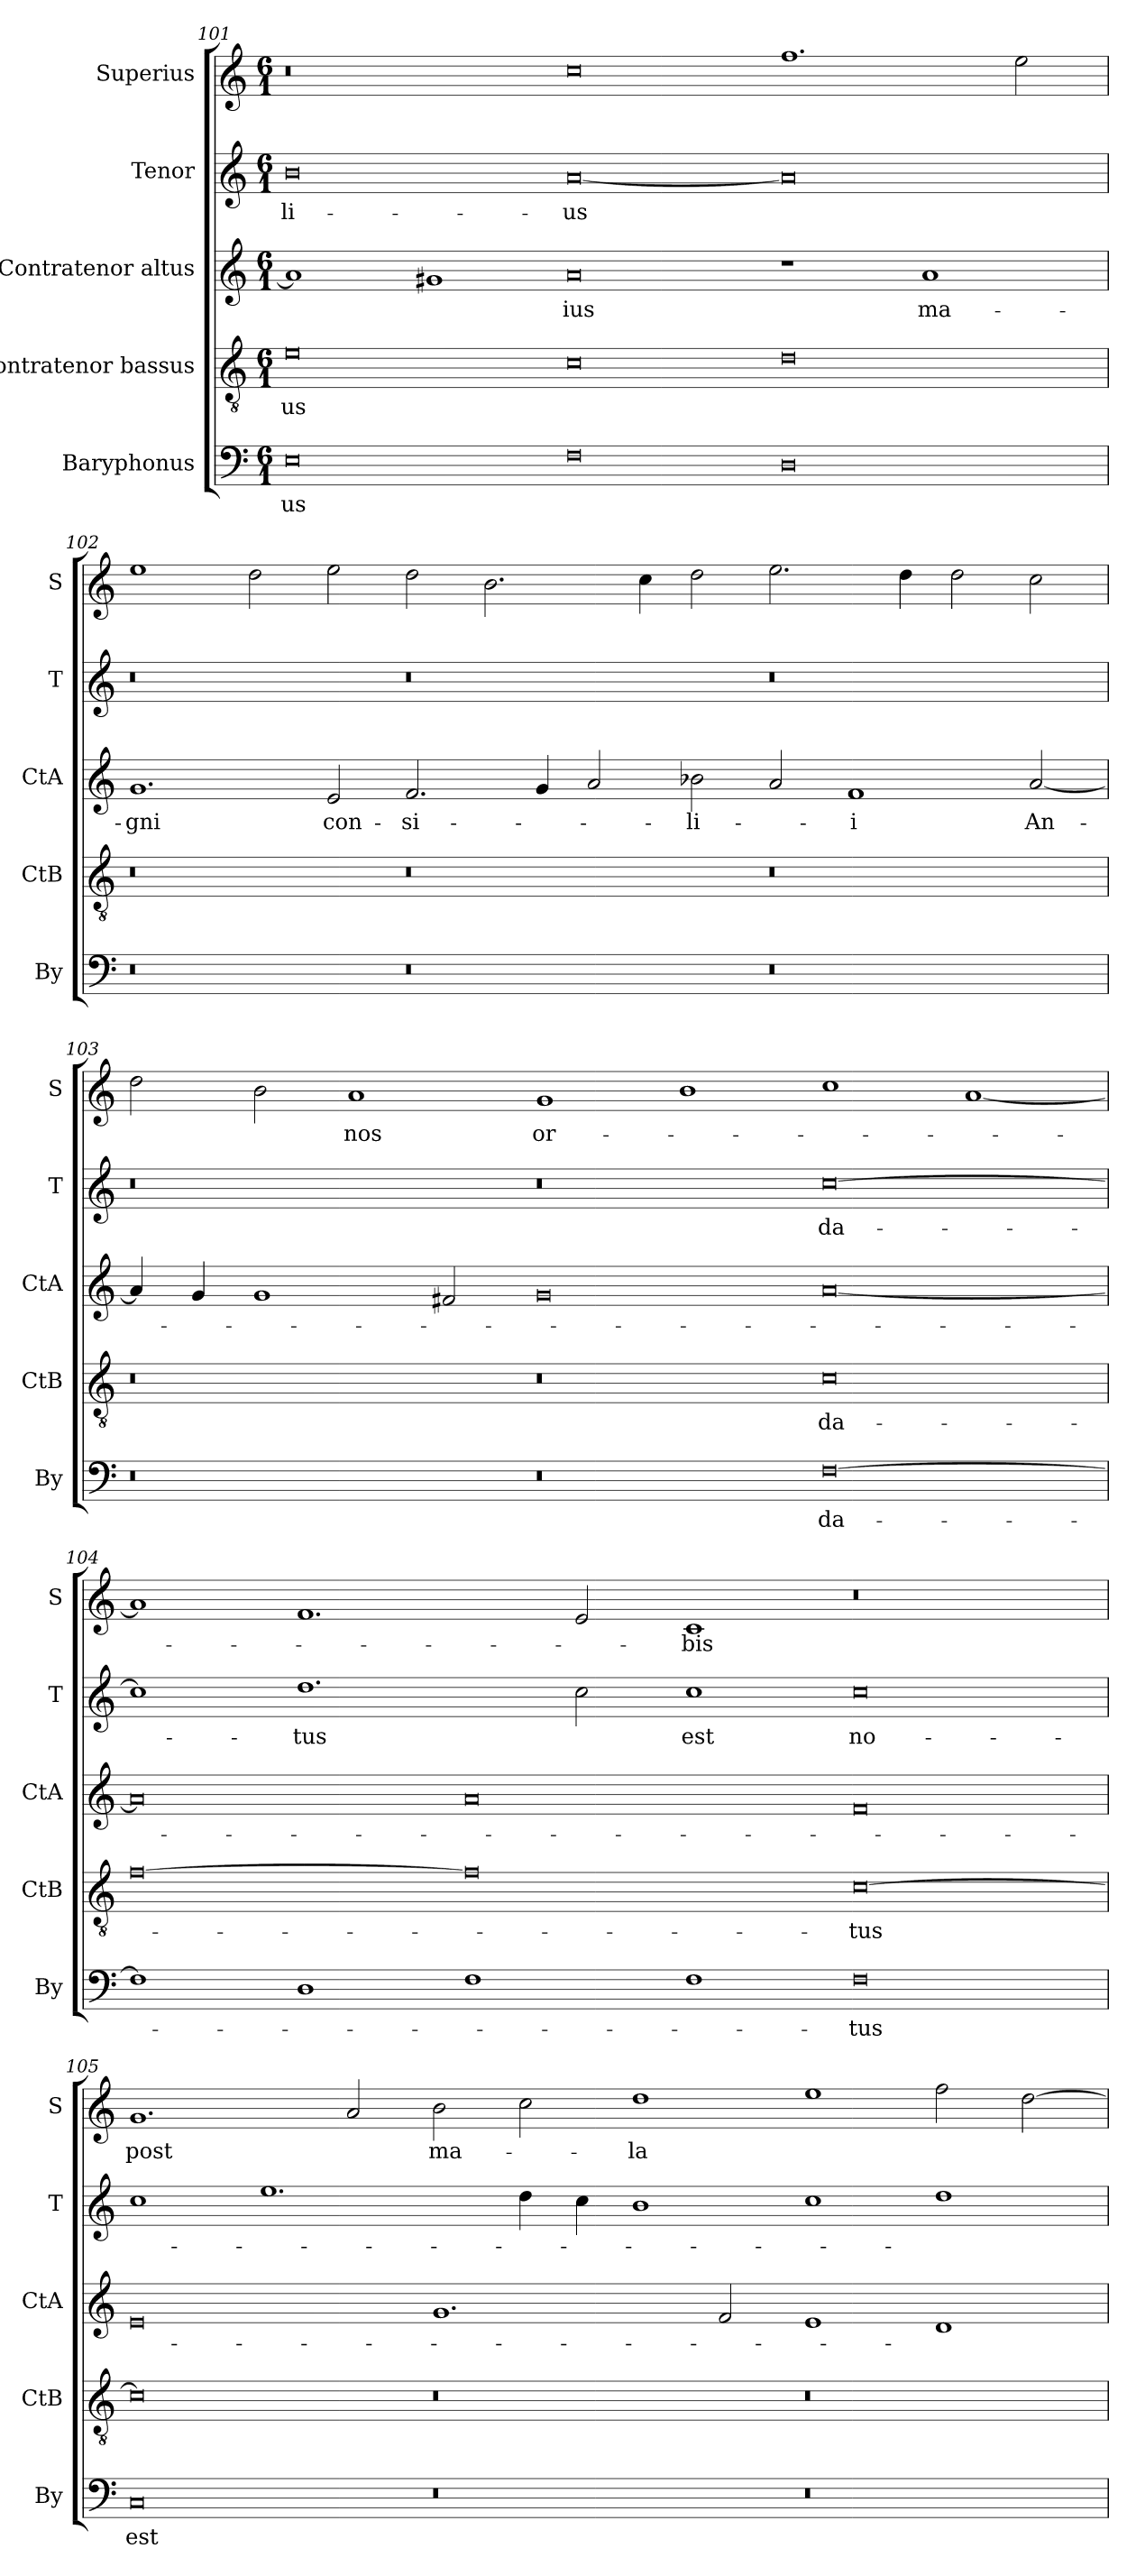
**kern	**text	**kern	**text	**kern	**text	**kern	**text	**kern	**text
*part5	*part5	*part4	*part4	*part3	*part3	*part2	*part2	*part1	*part1
*staff5	*staff5	*staff4	*staff4	*staff3	*staff3	*staff2	*staff2	*staff1	*staff1
*I"Baryphonus	*	*I"Contratenor bassus	*	*I"Contratenor altus	*	*I"Tenor	*	*I"Superius	*
*I'By	*	*I'CtB	*	*I'CtA	*	*I'T	*	*I'S	*
*clefF4	*	*clefGv2	*	*clefG2	*	*clefG2	*	*clefG2	*
*k[]	*	*k[]	*	*k[]	*	*k[]	*	*k[]	*
*M6/1	*	*M6/1	*	*M6/1	*	*M6/1	*	*M6/1	*
=101	=101	=101	=101	=101	=101	=101	=101	=101	=101
0E	-us	0e	-us	1a]	.	0b	-li-	0r	.
.	.	.	.	1g#X	.	.	.	.	.
0F	.	0c	.	0a	-ius	[0a	-us	0cc	.
0D	.	0d	.	1r	.	0a]	.	1.ff	.
.	.	.	.	1a	ma-	.	.	.	.
.	.	.	.	.	.	.	.	2ee\	.
=102	=102	=102	=102	=102	=102	=102	=102	=102	=102
0r	.	0r	.	1.g	-gni	0r	.	1ee	.
.	.	.	.	.	.	.	.	2dd\	.
.	.	.	.	2e/	con-	.	.	2ee\	.
0r	.	0r	.	2.f/	-si-	0r	.	2dd\	.
.	.	.	.	.	.	.	.	2.b\	.
.	.	.	.	4g/	.	.	.	.	.
.	.	.	.	2a/	.	.	.	.	.
.	.	.	.	.	.	.	.	4cc\	.
.	.	.	.	2b-X\	-li-	.	.	2dd\	.
0r	.	0r	.	2a/	.	0r	.	2.ee\	.
.	.	.	.	1f	-i	.	.	.	.
.	.	.	.	.	.	.	.	4dd\	.
.	.	.	.	.	.	.	.	2dd\	.
.	.	.	.	[2a/	An-	.	.	2cc\	.
=103	=103	=103	=103	=103	=103	=103	=103	=103	=103
0r	.	0r	.	4a/]	.	0r	.	2dd\	.
.	.	.	.	4g/	.	.	.	.	.
.	.	.	.	1g	.	.	.	2b\	.
.	.	.	.	.	.	.	.	1a	nos
.	.	.	.	2f#X/	.	.	.	.	.
0r	.	0r	.	0g	.	0r	.	1g	or-
.	.	.	.	.	.	.	.	1b	.
[0F	da-	0c	da-	[0a	.	[0cc	da-	1cc	.
.	.	.	.	.	.	.	.	[1a	.
=104	=104	=104	=104	=104	=104	=104	=104	=104	=104
1F]	.	[0f	.	0a]	.	1cc]	.	1a]	.
1D	.	.	.	.	.	1.dd	-tus	1.f	.
1F	.	0f]	.	0a	.	.	.	.	.
.	.	.	.	.	.	2cc\	.	2e/	.
1F	.	.	.	.	.	1cc	est	1c	-bis
0F	-tus	[0c	-tus	0f	.	0cc	no-	0r	.
=105	=105	=105	=105	=105	=105	=105	=105	=105	=105
0C	est	0c]	.	0e	.	1cc	.	1.g	post
.	.	.	.	.	.	1.ee	.	.	.
.	.	.	.	.	.	.	.	2a/	.
0r	.	0r	.	1.g	.	.	.	2b\	ma-
.	.	.	.	.	.	4dd\	.	2cc\	.
.	.	.	.	.	.	4cc\	.	.	.
.	.	.	.	.	.	1b	.	1dd	-la
.	.	.	.	2f/	.	.	.	.	.
0r	.	0r	.	1e	.	1cc	.	1ee	.
.	.	.	.	1d	.	1dd	.	2ff\	.
.	.	.	.	.	.	.	.	[2dd\	.
=	=	=	=	=	=	=	=	=	=
*-	*-	*-	*-	*-	*-	*-	*-	*-	*-
